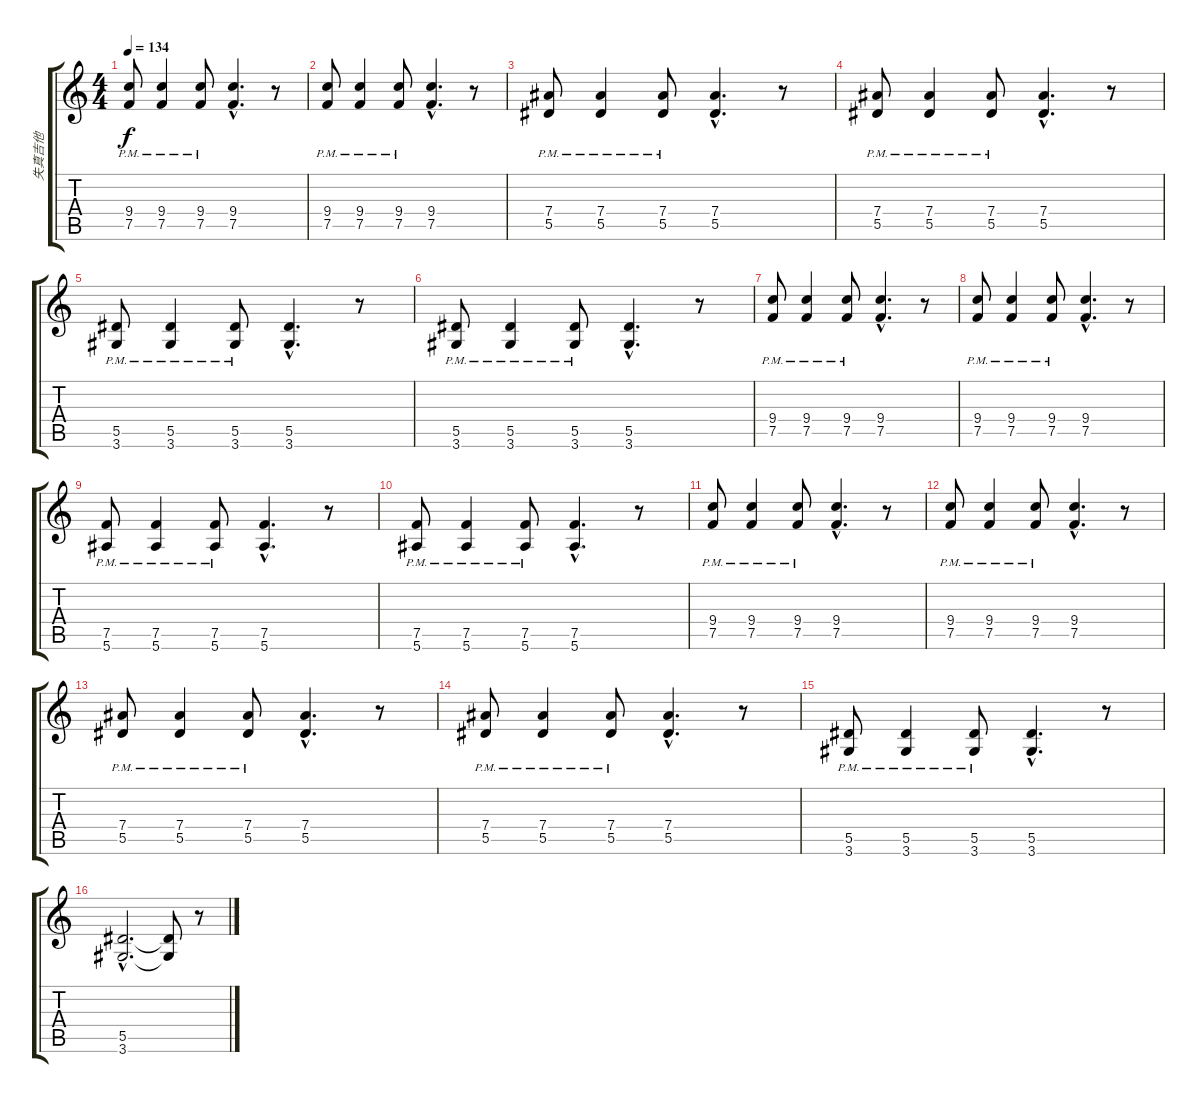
\track ("失真吉他" "失真吉他") {instrument distortionguitar}
\staff {score tabs}
\tuning (F4 C4 Ab3 Eb3 Bb2 F2) {hide}
\ts (4 4)
\tempo 134
\clef g2
\ks c
(9.4{pm} 7.5).8{dy f} (9.4{pm} 7.5{pm}).4 (9.4{pm} 7.5{pm}).8 (9.4{hac} 7.5{hac}).4{d} r.8 |
(9.4{pm} 7.5).8 (9.4{pm} 7.5{pm}).4 (9.4{pm} 7.5{pm}).8 (9.4{hac} 7.5{hac}).4{d} r.8 |
(7.4{pm} 5.5{pm}).8 (7.4{pm} 5.5{pm}).4 (7.4{pm} 5.5{pm}).8 (7.4{hac} 5.5{hac}).4{d} r.8 |
(7.4{pm} 5.5{pm}).8 (7.4{pm} 5.5{pm}).4 (7.4{pm} 5.5{pm}).8 (7.4{hac} 5.5{hac}).4{d} r.8 |
(5.5{pm} 3.6{pm}).8 (5.5{pm} 3.6{pm}).4 (5.5{pm} 3.6{pm}).8 (5.5{hac} 3.6{hac}).4{d} r.8 |
(5.5{pm} 3.6{pm}).8 (5.5{pm} 3.6{pm}).4 (5.5{pm} 3.6{pm}).8 (5.5{hac} 3.6{hac}).4{d} r.8 |
(9.4{pm} 7.5{pm}).8 (9.4{pm} 7.5{pm}).4 (9.4{pm} 7.5{pm}).8 (9.4{hac} 7.5{hac}).4{d} r.8 |
(9.4{pm} 7.5{pm}).8 (9.4{pm} 7.5{pm}).4 (9.4{pm} 7.5{pm}).8 (9.4{hac} 7.5{hac}).4{d} r.8 |
(7.5{pm} 5.6{pm}).8 (7.5{pm} 5.6{pm}).4 (7.5{pm} 5.6{pm}).8 (7.5{hac} 5.6{hac}).4{d} r.8 |
(7.5{pm} 5.6{pm}).8 (7.5{pm} 5.6{pm}).4 (7.5{pm} 5.6{pm}).8 (7.5{hac} 5.6{hac}).4{d} r.8 |
(9.4{pm} 7.5{pm}).8 (9.4{pm} 7.5{pm}).4 (9.4{pm} 7.5{pm}).8 (9.4{hac} 7.5{hac}).4{d} r.8 |
(9.4{pm} 7.5{pm}).8 (9.4{pm} 7.5{pm}).4 (9.4{pm} 7.5{pm}).8 (9.4{hac} 7.5{hac}).4{d} r.8 |
(7.4{pm} 5.5{pm}).8 (7.4{pm} 5.5{pm}).4 (7.4{pm} 5.5{pm}).8 (7.4{hac} 5.5{hac}).4{d} r.8 |
(7.4{pm} 5.5{pm}).8 (7.4{pm} 5.5{pm}).4 (7.4{pm} 5.5{pm}).8 (7.4{hac} 5.5{hac}).4{d} r.8 |
(5.5{pm} 3.6{pm}).8 (5.5{pm} 3.6{pm}).4 (5.5{pm} 3.6{pm}).8 (5.5{hac} 3.6{hac}).4{d} r.8 |
(5.5{hac} 3.6{hac}).2{d} (5.5{t} 3.6{t}).8 r.8
